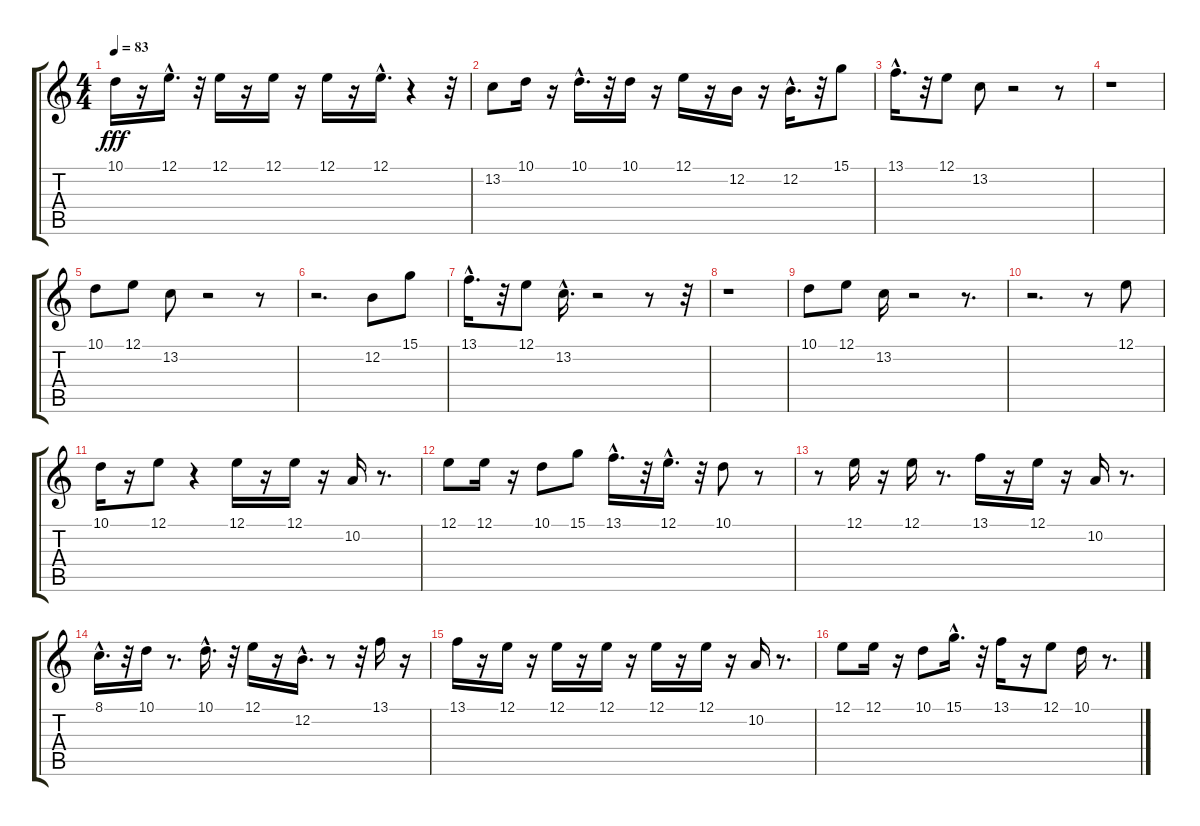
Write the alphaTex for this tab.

\track "" {instrument panflute}
\staff {score tabs}
\tuning (E4 B3 G3 D3 A2 E2) {hide}
\ts (4 4)
\tempo 83
\clef g2
\ks c
10.1.16{dy fff} r.16 12.1{hac}.16{d} r.32 12.1.16 r.16 12.1.16 r.16 12.1.16 r.16 12.1{hac}.16{d} r.4 r.32 |
13.2.8 10.1.16 r.16 10.1{hac}.16{d} r.32 10.1.16 r.16 12.1.16 r.16 12.2.16 r.16 12.2{hac}.16{d} r.32 15.1.8 |
13.1{hac}.16{d} r.32 12.1.8 13.2.8 r.2 r.8 |
r.1 |
10.1.8 12.1.8 13.2.8 r.2 r.8 |
r.2{d} 12.2.8 15.1.8 |
13.1{hac}.16{d} r.32 12.1.8 13.2{hac}.16{d} r.2 r.8 r.32 |
r.1 |
10.1.8 12.1.8 13.2.16 r.2 r.8{d} |
r.2{d} r.8 12.1.8 |
10.1.16 r.16 12.1.8 r.4 12.1.16 r.16 12.1.16 r.16 10.2.16 r.8{d} |
12.1.8 12.1.16 r.16 10.1.8 15.1.8 13.1{hac}.16{d} r.32 12.1{hac}.16{d} r.32 10.1.8 r.8 |
r.8 12.1.16 r.16 12.1.16 r.8{d} 13.1.16 r.16 12.1.16 r.16 10.2.16 r.8{d} |
8.1{hac}.16{d} r.32 10.1.16 r.8{d} 10.1{hac}.16{d} r.32 12.1.16 r.16 12.2{hac}.16{d} r.8 r.32 13.1.16 r.16 |
13.1.16 r.16 12.1.16 r.16 12.1.16 r.16 12.1.16 r.16 12.1.16 r.16 12.1.16 r.16 10.2.16 r.8{d} |
12.1.8 12.1.16 r.16 10.1.8 15.1{hac}.16{d} r.32 13.1.16 r.16 12.1.8 10.1.16 r.8{d}
